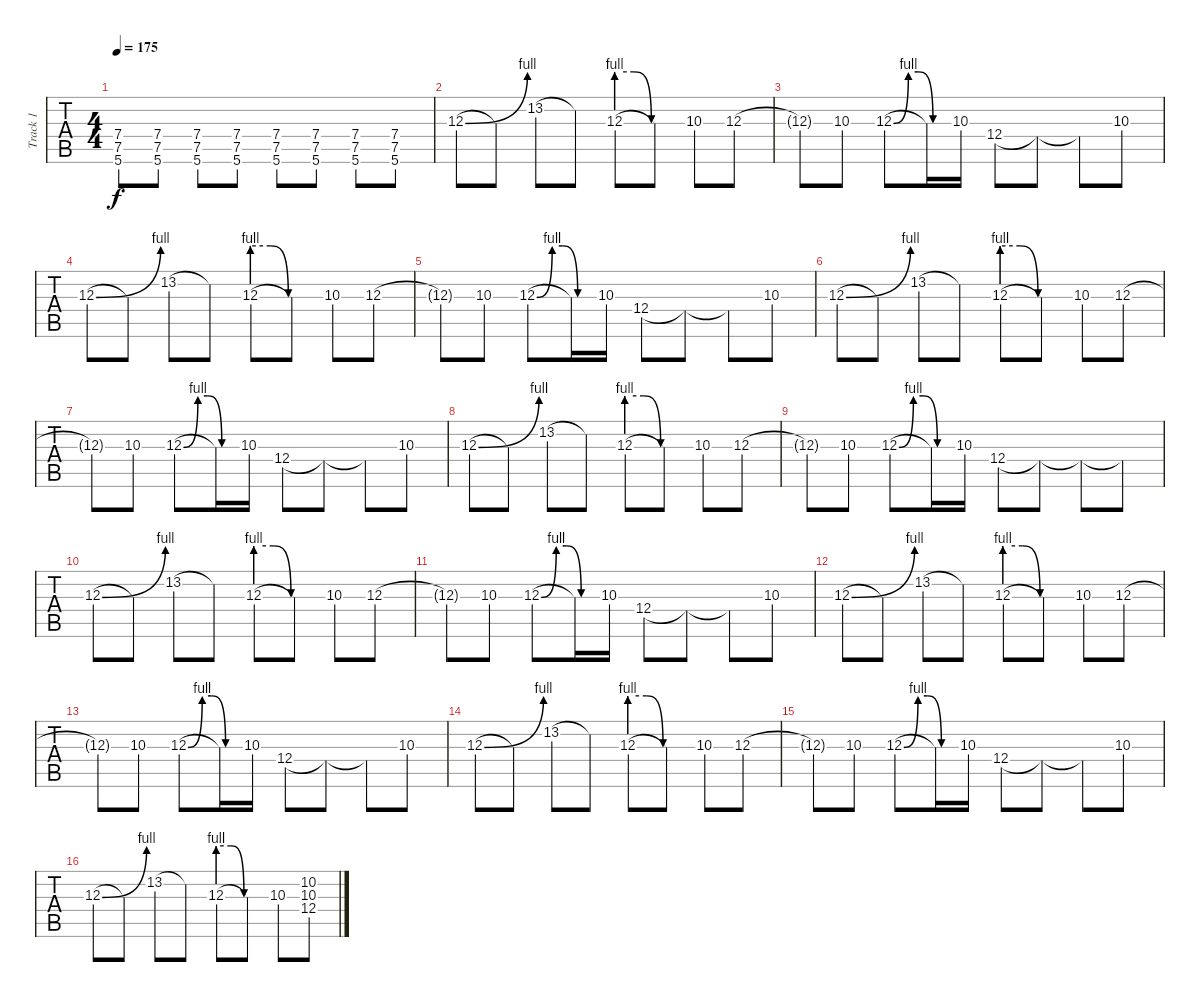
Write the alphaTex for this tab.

\track ("Track 1" "Track 1") {instrument overdrivenguitar}
\staff {tabs}
\tuning (Eb4 Bb3 Gb3 Db3 Ab2 Eb2) {hide}
\ts (4 4)
\tempo 175
\clef g2
\ks c
(7.4 7.5 5.6).8{dy f} (7.4 7.5 5.6).8 (7.4 7.5 5.6).8 (7.4 7.5 5.6).8 (7.4 7.5 5.6).8 (7.4 7.5 5.6).8 (7.4 7.5 5.6).8 (7.4 7.5 5.6).8 |
12.3{be (bend 0 0 60 4)}.8 12.3{t}.8 13.2.8 13.2{t}.8 12.3{be (custom 0 4 15 4 30 0 60 0)}.8 12.3{t}.8 10.3.8 12.3.8 |
12.3{t}.8 10.3.8 12.3{be (custom 0 0 15 4 25 4 40 0 60 0)}.8 12.3{t}.16 10.3.16 12.4.8 12.4{t}.8 12.4{t}.8 10.3.8 |
12.3{be (bend 0 0 60 4)}.8 12.3{t}.8 13.2.8 13.2{t}.8 12.3{be (custom 0 4 15 4 30 0 60 0)}.8 12.3{t}.8 10.3.8 12.3.8 |
12.3{t}.8 10.3.8 12.3{be (custom 0 0 15 4 25 4 40 0 60 0)}.8 12.3{t}.16 10.3.16 12.4.8 12.4{t}.8 12.4{t}.8 10.3.8 |
12.3{be (bend 0 0 60 4)}.8 12.3{t}.8 13.2.8 13.2{t}.8 12.3{be (custom 0 4 15 4 30 0 60 0)}.8 12.3{t}.8 10.3.8 12.3.8 |
12.3{t}.8 10.3.8 12.3{be (custom 0 0 15 4 25 4 40 0 60 0)}.8 12.3{t}.16 10.3.16 12.4.8 12.4{t}.8 12.4{t}.8 10.3.8 |
12.3{be (bend 0 0 60 4)}.8 12.3{t}.8 13.2.8 13.2{t}.8 12.3{be (custom 0 4 15 4 30 0 60 0)}.8 12.3{t}.8 10.3.8 12.3.8 |
12.3{t}.8 10.3.8 12.3{be (custom 0 0 15 4 25 4 40 0 60 0)}.8 12.3{t}.16 10.3.16 12.4.8 12.4{t}.8 12.4{t}.8 12.4{t}.8 |
12.3{be (bend 0 0 60 4)}.8 12.3{t}.8 13.2.8 13.2{t}.8 12.3{be (custom 0 4 15 4 30 0 60 0)}.8 12.3{t}.8 10.3.8 12.3.8 |
12.3{t}.8 10.3.8 12.3{be (custom 0 0 15 4 25 4 40 0 60 0)}.8 12.3{t}.16 10.3.16 12.4.8 12.4{t}.8 12.4{t}.8 10.3.8 |
12.3{be (bend 0 0 60 4)}.8 12.3{t}.8 13.2.8 13.2{t}.8 12.3{be (custom 0 4 15 4 30 0 60 0)}.8 12.3{t}.8 10.3.8 12.3.8 |
12.3{t}.8 10.3.8 12.3{be (custom 0 0 15 4 25 4 40 0 60 0)}.8 12.3{t}.16 10.3.16 12.4.8 12.4{t}.8 12.4{t}.8 10.3.8 |
12.3{be (bend 0 0 60 4)}.8 12.3{t}.8 13.2.8 13.2{t}.8 12.3{be (custom 0 4 15 4 30 0 60 0)}.8 12.3{t}.8 10.3.8 12.3.8 |
12.3{t}.8 10.3.8 12.3{be (custom 0 0 15 4 25 4 40 0 60 0)}.8 12.3{t}.16 10.3.16 12.4.8 12.4{t}.8 12.4{t}.8 10.3.8 |
12.3{be (bend 0 0 60 4)}.8 12.3{t}.8 13.2.8 13.2{t}.8 12.3{be (custom 0 4 15 4 30 0 60 0)}.8 12.3{t}.8 10.3.8 (10.2 10.3 12.4).8
